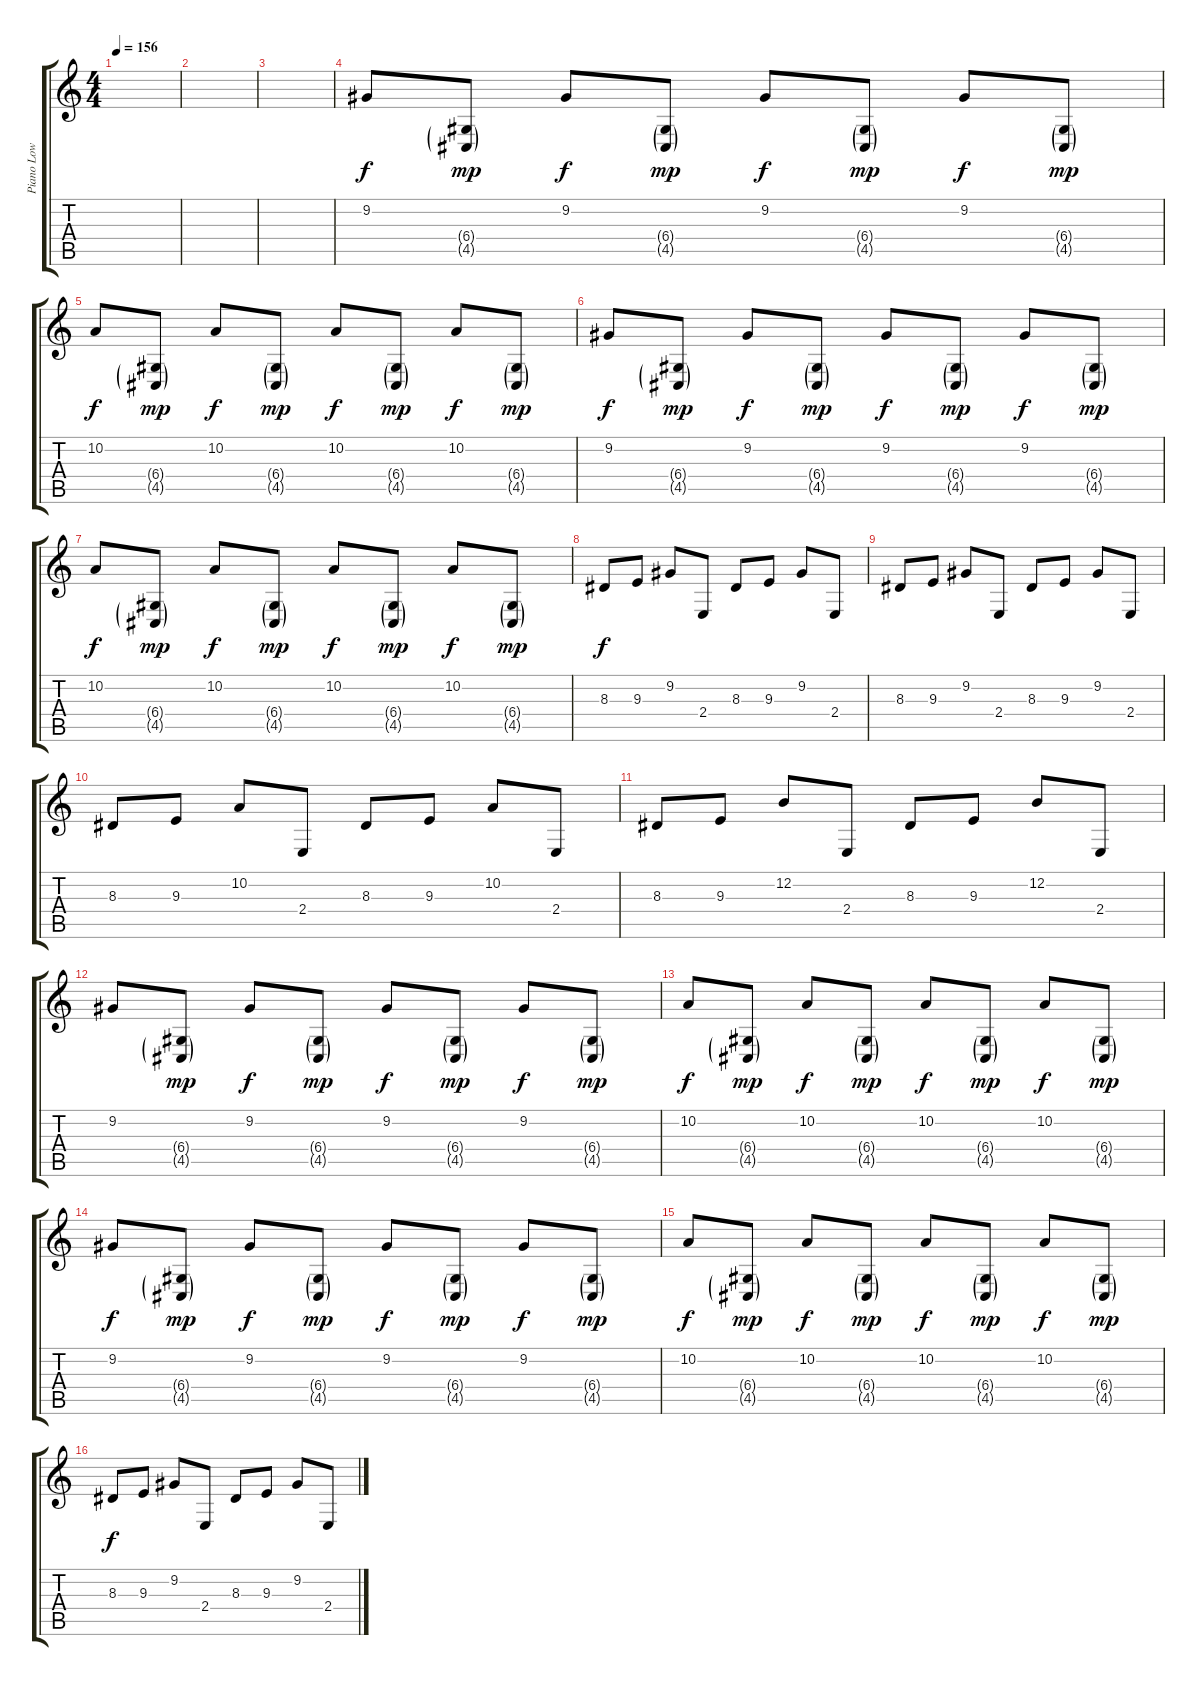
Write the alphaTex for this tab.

\track ("Piano Low" "Piano Low") {instrument brightacousticpiano}
\staff {score tabs}
\tuning (E4 B3 G3 D3 A2 E2) {hide}
\ts (4 4)
\tempo 156
\clef g2
\ks c
|
|
|
9.2.8{volume 14} (6.4{g} 4.5{g}).8{dy mp} 9.2.8{dy f} (6.4{g} 4.5{g}).8{dy mp} 9.2.8{dy f} (6.4{g} 4.5{g}).8{dy mp} 9.2.8{dy f} (6.4{g} 4.5{g}).8{dy mp} |
10.2.8{dy f} (6.4{g} 4.5{g}).8{dy mp} 10.2.8{dy f} (6.4{g} 4.5{g}).8{dy mp} 10.2.8{dy f} (6.4{g} 4.5{g}).8{dy mp} 10.2.8{dy f} (6.4{g} 4.5{g}).8{dy mp} |
9.2.8{dy f} (6.4{g} 4.5{g}).8{dy mp} 9.2.8{dy f} (6.4{g} 4.5{g}).8{dy mp} 9.2.8{dy f} (6.4{g} 4.5{g}).8{dy mp} 9.2.8{dy f} (6.4{g} 4.5{g}).8{dy mp} |
10.2.8{dy f} (6.4{g} 4.5{g}).8{dy mp} 10.2.8{dy f} (6.4{g} 4.5{g}).8{dy mp} 10.2.8{dy f} (6.4{g} 4.5{g}).8{dy mp} 10.2.8{dy f} (6.4{g} 4.5{g}).8{dy mp} |
8.3.8{dy f} 9.3.8 9.2.8 2.4.8 8.3.8 9.3.8 9.2.8 2.4.8 |
8.3.8 9.3.8 9.2.8 2.4.8 8.3.8 9.3.8 9.2.8 2.4.8 |
8.3.8 9.3.8 10.2.8 2.4.8 8.3.8 9.3.8 10.2.8 2.4.8 |
8.3.8 9.3.8 12.2.8 2.4.8 8.3.8 9.3.8 12.2.8 2.4.8 |
9.2.8 (6.4{g} 4.5{g}).8{dy mp} 9.2.8{dy f} (6.4{g} 4.5{g}).8{dy mp} 9.2.8{dy f} (6.4{g} 4.5{g}).8{dy mp} 9.2.8{dy f} (6.4{g} 4.5{g}).8{dy mp} |
10.2.8{dy f} (6.4{g} 4.5{g}).8{dy mp} 10.2.8{dy f} (6.4{g} 4.5{g}).8{dy mp} 10.2.8{dy f} (6.4{g} 4.5{g}).8{dy mp} 10.2.8{dy f} (6.4{g} 4.5{g}).8{dy mp} |
9.2.8{dy f} (6.4{g} 4.5{g}).8{dy mp} 9.2.8{dy f} (6.4{g} 4.5{g}).8{dy mp} 9.2.8{dy f} (6.4{g} 4.5{g}).8{dy mp} 9.2.8{dy f} (6.4{g} 4.5{g}).8{dy mp} |
10.2.8{dy f} (6.4{g} 4.5{g}).8{dy mp} 10.2.8{dy f} (6.4{g} 4.5{g}).8{dy mp} 10.2.8{dy f} (6.4{g} 4.5{g}).8{dy mp} 10.2.8{dy f} (6.4{g} 4.5{g}).8{dy mp} |
8.3.8{dy f} 9.3.8 9.2.8 2.4.8 8.3.8 9.3.8 9.2.8 2.4.8
